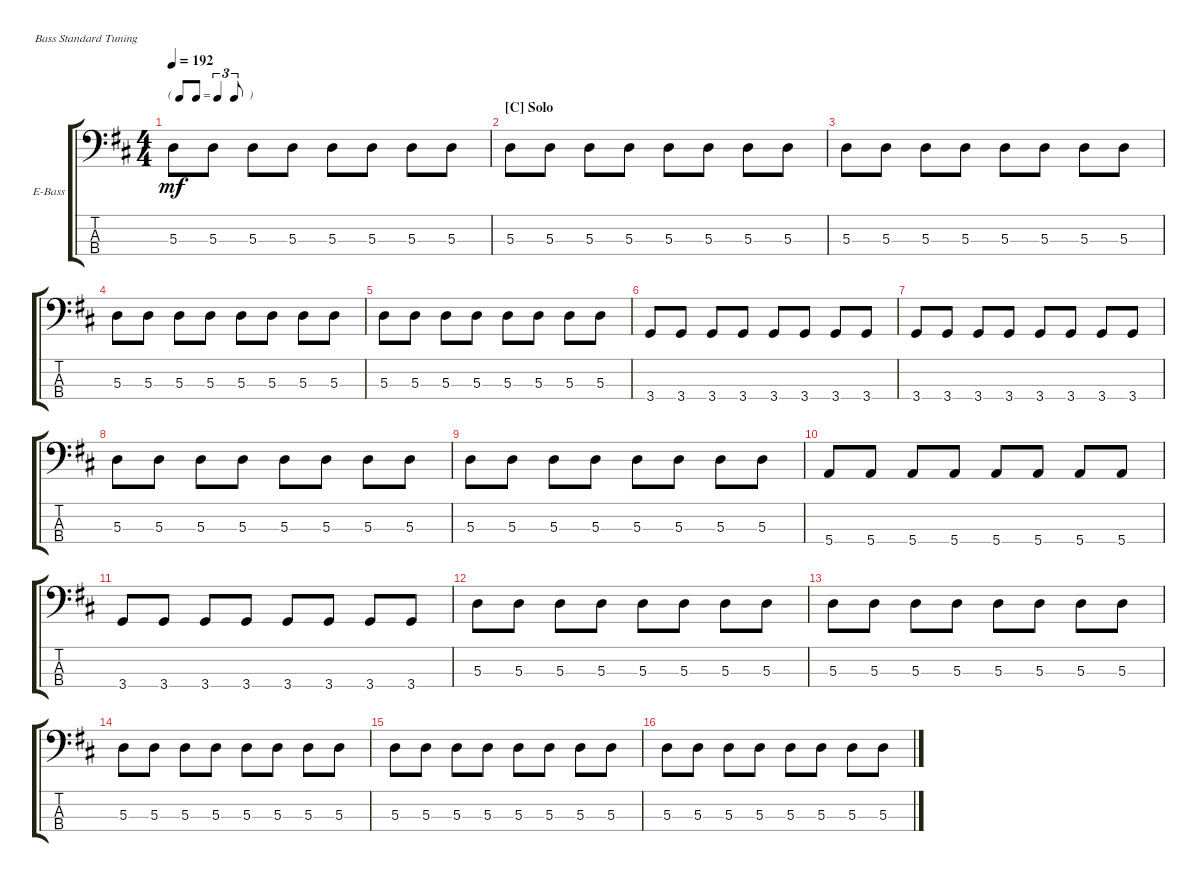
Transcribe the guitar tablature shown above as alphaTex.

\defaultSystemsLayout 4
\bracketExtendMode groupsimilarinstruments
\firstSystemTrackNameOrientation horizontal
\otherSystemsTrackNameOrientation horizontal
\track ("Electric Bass" "E-Bass") {instrument electricbassfinger}
\staff {score tabs}
\tuning (G2 D2 A1 E1)
\ts (4 4)
\tf triplet8th
\tempo 192
\clef f4
\ks d
5.3.8{dy mf} 5.3.8 5.3.8 5.3.8 5.3.8 5.3.8 5.3.8 5.3.8 |
\section ("C" "Solo")
5.3.8 5.3.8 5.3.8 5.3.8 5.3.8 5.3.8 5.3.8 5.3.8 |
5.3.8 5.3.8 5.3.8 5.3.8 5.3.8 5.3.8 5.3.8 5.3.8 |
5.3.8 5.3.8 5.3.8 5.3.8 5.3.8 5.3.8 5.3.8 5.3.8 |
5.3.8 5.3.8 5.3.8 5.3.8 5.3.8 5.3.8 5.3.8 5.3.8 |
3.4.8 3.4.8 3.4.8 3.4.8 3.4.8 3.4.8 3.4.8 3.4.8 |
3.4.8 3.4.8 3.4.8 3.4.8 3.4.8 3.4.8 3.4.8 3.4.8 |
5.3.8 5.3.8 5.3.8 5.3.8 5.3.8 5.3.8 5.3.8 5.3.8 |
5.3.8 5.3.8 5.3.8 5.3.8 5.3.8 5.3.8 5.3.8 5.3.8 |
5.4.8 5.4.8 5.4.8 5.4.8 5.4.8 5.4.8 5.4.8 5.4.8 |
3.4.8 3.4.8 3.4.8 3.4.8 3.4.8 3.4.8 3.4.8 3.4.8 |
5.3.8 5.3.8 5.3.8 5.3.8 5.3.8 5.3.8 5.3.8 5.3.8 |
5.3.8 5.3.8 5.3.8 5.3.8 5.3.8 5.3.8 5.3.8 5.3.8 |
5.3.8 5.3.8 5.3.8 5.3.8 5.3.8 5.3.8 5.3.8 5.3.8 |
5.3.8 5.3.8 5.3.8 5.3.8 5.3.8 5.3.8 5.3.8 5.3.8 |
5.3.8 5.3.8 5.3.8 5.3.8 5.3.8 5.3.8 5.3.8 5.3.8
